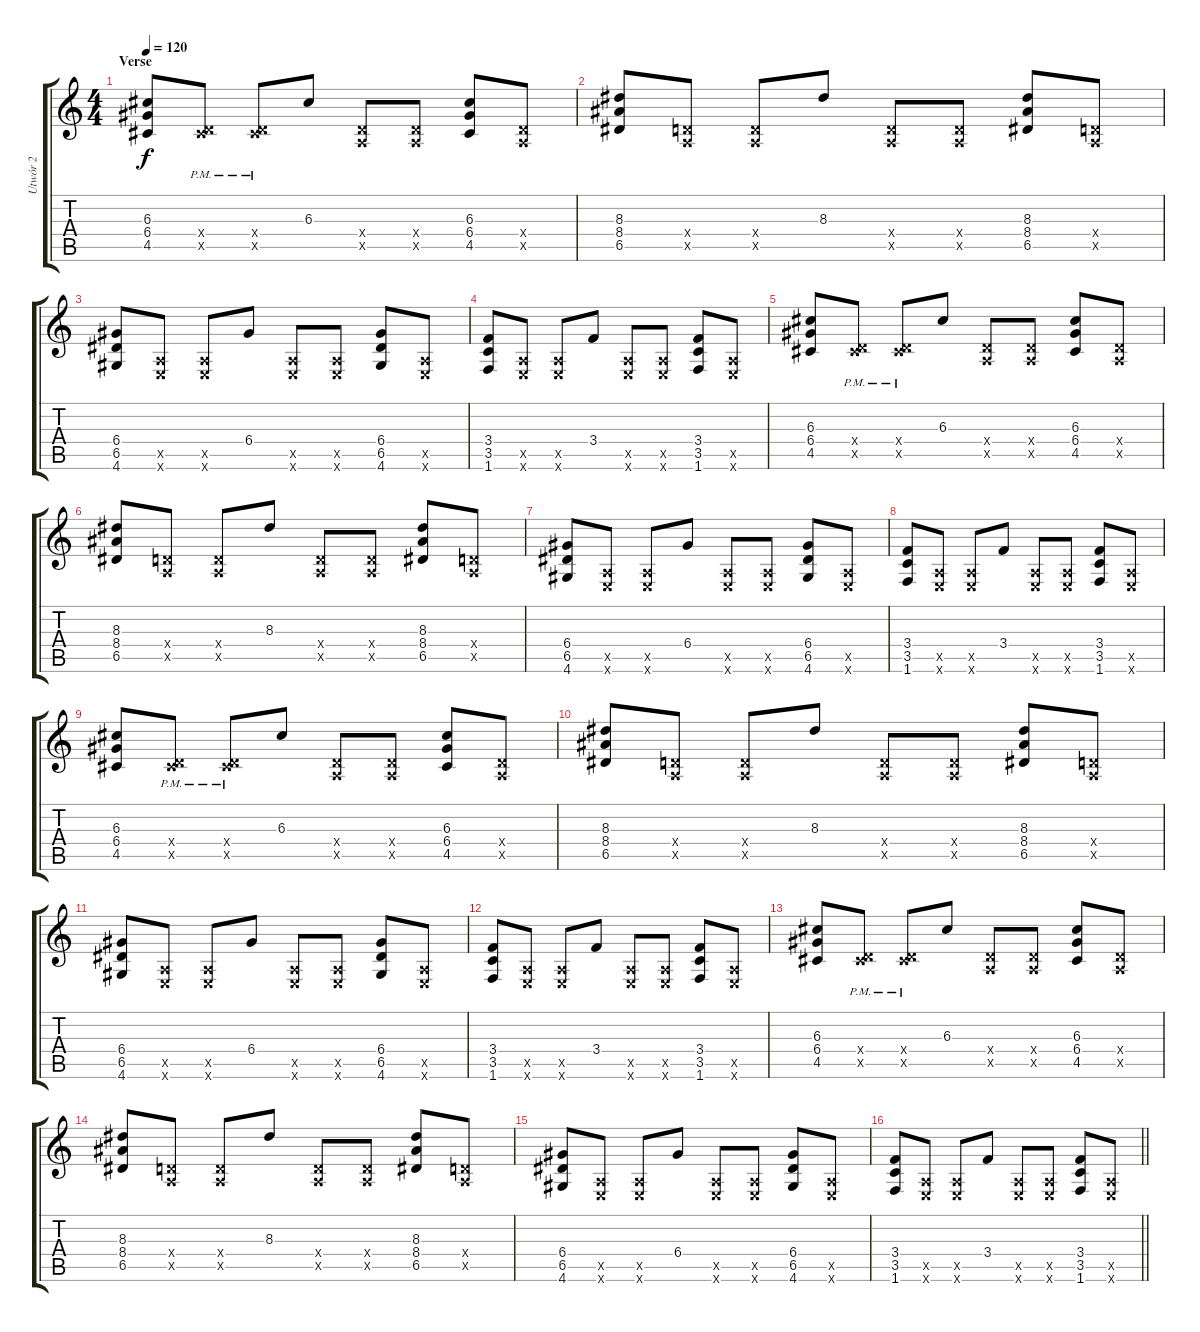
\track ("Utwór 2" "Utwór 2") {instrument acousticguitarsteel}
\staff {score tabs}
\tuning (E4 B3 G3 D3 A2 E2) {hide}
\ts (4 4)
\section ("" "Verse")
\tempo 120
\clef g2
\ks c
(6.3 6.4 4.5).8{dy f} (0.4{x} 4.5{pm x}).8 (0.4{x} 4.5{pm x}).8 6.3.8 (0.4{x} 0.5{x}).8 (0.4{x} 0.5{x}).8 (6.3 6.4 4.5).8 (0.4{x} 0.5{x}).8 |
(8.3 8.4 6.5).8 (0.4{x} 0.5{x}).8 (0.4{x} 0.5{x}).8 8.3.8 (0.4{x} 0.5{x}).8 (0.4{x} 0.5{x}).8 (8.3 8.4 6.5).8 (0.4{x} 0.5{x}).8 |
(6.4 6.5 4.6).8 (0.5{x} 0.6{x}).8 (0.5{x} 0.6{x}).8 6.4.8 (0.5{x} 0.6{x}).8 (0.5{x} 0.6{x}).8 (6.4 6.5 4.6).8 (0.5{x} 0.6{x}).8 |
(3.4 3.5 1.6).8 (0.5{x} 0.6{x}).8 (0.5{x} 0.6{x}).8 3.4.8 (0.5{x} 0.6{x}).8 (0.5{x} 0.6{x}).8 (3.4 3.5 1.6).8 (0.5{x} 0.6{x}).8 |
(6.3 6.4 4.5).8 (0.4{x} 4.5{pm x}).8 (0.4{x} 4.5{pm x}).8 6.3.8 (0.4{x} 0.5{x}).8 (0.4{x} 0.5{x}).8 (6.3 6.4 4.5).8 (0.4{x} 0.5{x}).8 |
(8.3 8.4 6.5).8 (0.4{x} 0.5{x}).8 (0.4{x} 0.5{x}).8 8.3.8 (0.4{x} 0.5{x}).8 (0.4{x} 0.5{x}).8 (8.3 8.4 6.5).8 (0.4{x} 0.5{x}).8 |
(6.4 6.5 4.6).8 (0.5{x} 0.6{x}).8 (0.5{x} 0.6{x}).8 6.4.8 (0.5{x} 0.6{x}).8 (0.5{x} 0.6{x}).8 (6.4 6.5 4.6).8 (0.5{x} 0.6{x}).8 |
(3.4 3.5 1.6).8 (0.5{x} 0.6{x}).8 (0.5{x} 0.6{x}).8 3.4.8 (0.5{x} 0.6{x}).8 (0.5{x} 0.6{x}).8 (3.4 3.5 1.6).8 (0.5{x} 0.6{x}).8 |
(6.3 6.4 4.5).8 (0.4{x} 4.5{pm x}).8 (0.4{x} 4.5{pm x}).8 6.3.8 (0.4{x} 0.5{x}).8 (0.4{x} 0.5{x}).8 (6.3 6.4 4.5).8 (0.4{x} 0.5{x}).8 |
(8.3 8.4 6.5).8 (0.4{x} 0.5{x}).8 (0.4{x} 0.5{x}).8 8.3.8 (0.4{x} 0.5{x}).8 (0.4{x} 0.5{x}).8 (8.3 8.4 6.5).8 (0.4{x} 0.5{x}).8 |
(6.4 6.5 4.6).8 (0.5{x} 0.6{x}).8 (0.5{x} 0.6{x}).8 6.4.8 (0.5{x} 0.6{x}).8 (0.5{x} 0.6{x}).8 (6.4 6.5 4.6).8 (0.5{x} 0.6{x}).8 |
(3.4 3.5 1.6).8 (0.5{x} 0.6{x}).8 (0.5{x} 0.6{x}).8 3.4.8 (0.5{x} 0.6{x}).8 (0.5{x} 0.6{x}).8 (3.4 3.5 1.6).8 (0.5{x} 0.6{x}).8 |
(6.3 6.4 4.5).8 (0.4{x} 4.5{pm x}).8 (0.4{x} 4.5{pm x}).8 6.3.8 (0.4{x} 0.5{x}).8 (0.4{x} 0.5{x}).8 (6.3 6.4 4.5).8 (0.4{x} 0.5{x}).8 |
(8.3 8.4 6.5).8 (0.4{x} 0.5{x}).8 (0.4{x} 0.5{x}).8 8.3.8 (0.4{x} 0.5{x}).8 (0.4{x} 0.5{x}).8 (8.3 8.4 6.5).8 (0.4{x} 0.5{x}).8 |
(6.4 6.5 4.6).8 (0.5{x} 0.6{x}).8 (0.5{x} 0.6{x}).8 6.4.8 (0.5{x} 0.6{x}).8 (0.5{x} 0.6{x}).8 (6.4 6.5 4.6).8 (0.5{x} 0.6{x}).8 |
\barLineRight lightlight
(3.4 3.5 1.6).8 (0.5{x} 0.6{x}).8 (0.5{x} 0.6{x}).8 3.4.8 (0.5{x} 0.6{x}).8 (0.5{x} 0.6{x}).8 (3.4 3.5 1.6).8 (0.5{x} 0.6{x}).8
